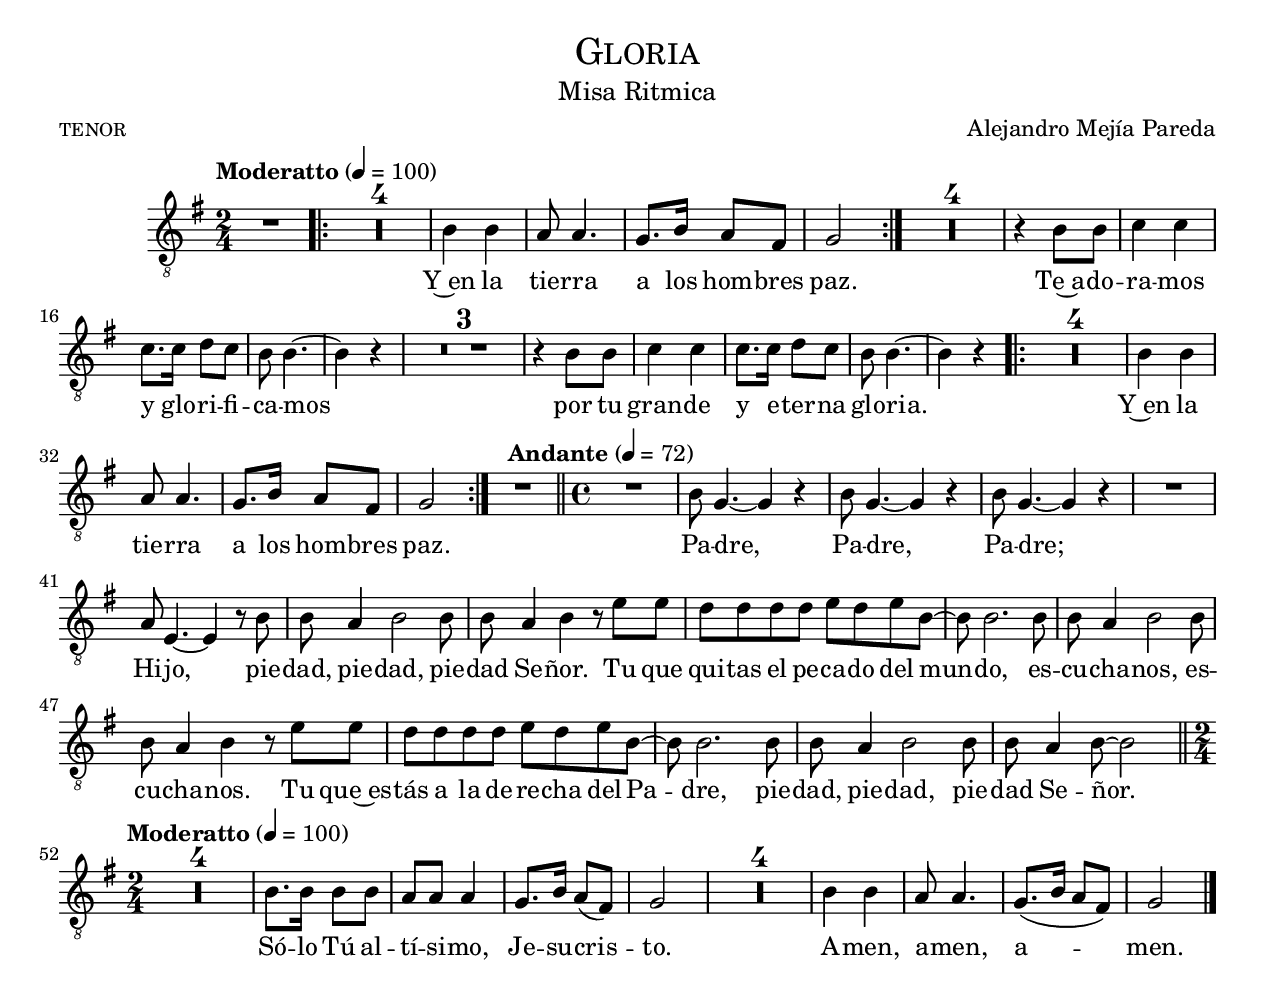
% ****************************************************************
%	Gloria ritmico - Tenor
%	by serach.sam@
% ****************************************************************
\language "espanol"
\version "2.23.11"

\include "melodia.ily"

%#(set-global-staff-size 24)
\header {
  title = \markup{\medium \smallCaps \titulo}
  subtitle = \markup{\medium \subtitulo}
  poet = \markup{\caps "tenor"}
  composer = \autor
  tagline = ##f
  breakbefore = ##t
}

% --- Musica

% --- Letra

\score {
  <<
    \new Staff <<
      \set Staff.midiInstrument = #"english horn"
      \new Voice = "voz" << \global \tenor >>
      \new Lyrics \lyricsto "voz" \letra_tenor
    >>
  >>
  \midi {}
  \layout {}
}

\paper {
  #(set-paper-size "letter")
}

%{
convert-ly (GNU LilyPond) 2.23.11  convert-ly: Procesando «»...
Aplicando la conversión: 2.23.3, 2.23.4, 2.23.5, 2.23.6, 2.23.7,
2.23.8, 2.23.9, 2.23.10, 2.23.11
%}
